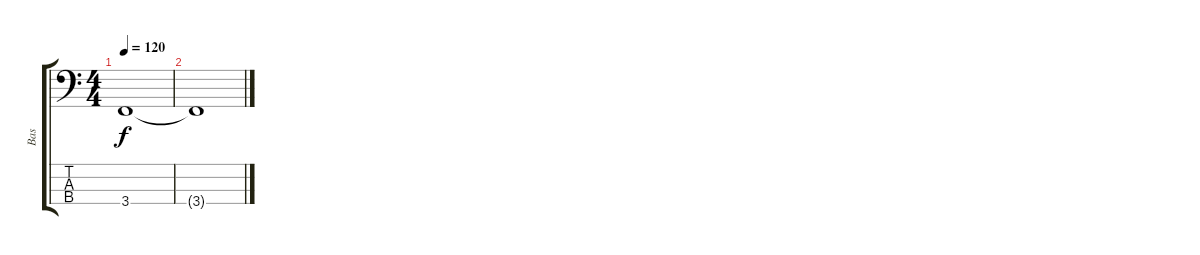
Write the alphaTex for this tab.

\track ("Bas" "Bas") {instrument electricbasspick}
\staff {score tabs}
\tuning (G2 D2 A1 D1) {hide}
\ts (4 4)
\tempo 120
\clef f4
\ks c
3.4.1{dy f} |
3.4{t}.1
